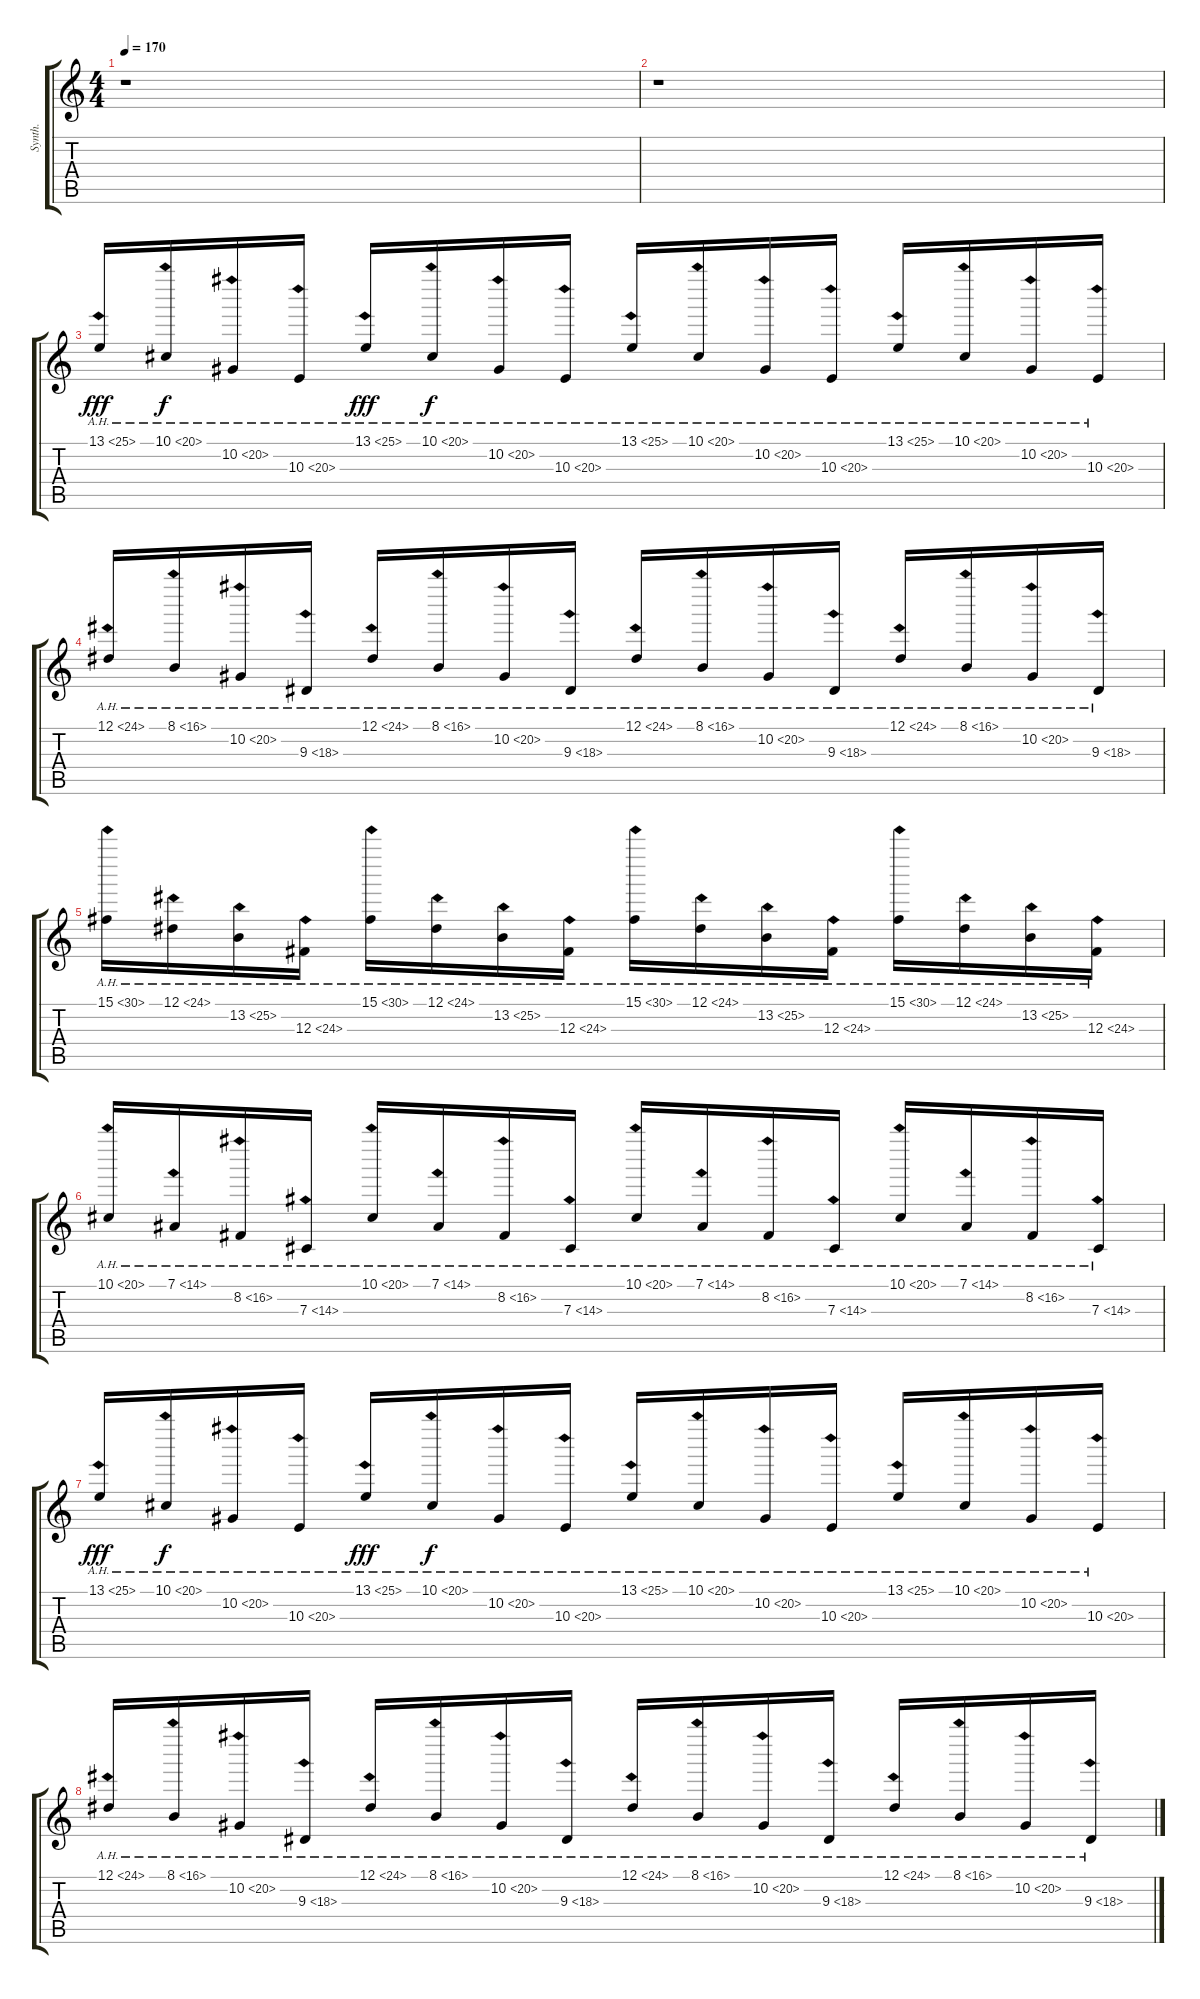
\track ("Synth." "Synth.") {instrument lead1square}
\staff {score tabs}
\tuning (Eb4 Bb3 Gb3 Db3 Ab2 Eb2) {hide}
\ts (4 4)
\tempo 170
\clef g2
\ks c
r.1{dy f} |
r.1 |
13.1{ah 12}.16{dy fff} 10.1{ah 10}.16{dy f} 10.2{ah 10}.16 10.3{ah 10}.16 13.1{ah 12}.16{dy fff} 10.1{ah 10}.16{dy f} 10.2{ah 10}.16 10.3{ah 10}.16 13.1{ah 12}.16 10.1{ah 10}.16 10.2{ah 10}.16 10.3{ah 10}.16 13.1{ah 12}.16 10.1{ah 10}.16 10.2{ah 10}.16 10.3{ah 10}.16 |
12.1{ah 12}.16 8.1{ah 8}.16 10.2{ah 10}.16 9.3{ah 9}.16 12.1{ah 12}.16 8.1{ah 8}.16 10.2{ah 10}.16 9.3{ah 9}.16 12.1{ah 12}.16 8.1{ah 8}.16 10.2{ah 10}.16 9.3{ah 9}.16 12.1{ah 12}.16 8.1{ah 8}.16 10.2{ah 10}.16 9.3{ah 9}.16 |
15.1{ah 15}.16 12.1{ah 12}.16 13.2{ah 12}.16 12.3{ah 12}.16 15.1{ah 15}.16 12.1{ah 12}.16 13.2{ah 12}.16 12.3{ah 12}.16 15.1{ah 15}.16 12.1{ah 12}.16 13.2{ah 12}.16 12.3{ah 12}.16 15.1{ah 15}.16 12.1{ah 12}.16 13.2{ah 12}.16 12.3{ah 12}.16 |
10.1{ah 10}.16 7.1{ah 7}.16 8.2{ah 8}.16 7.3{ah 7}.16 10.1{ah 10}.16 7.1{ah 7}.16 8.2{ah 8}.16 7.3{ah 7}.16 10.1{ah 10}.16 7.1{ah 7}.16 8.2{ah 8}.16 7.3{ah 7}.16 10.1{ah 10}.16 7.1{ah 7}.16 8.2{ah 8}.16 7.3{ah 7}.16 |
13.1{ah 12}.16{dy fff} 10.1{ah 10}.16{dy f} 10.2{ah 10}.16 10.3{ah 10}.16 13.1{ah 12}.16{dy fff} 10.1{ah 10}.16{dy f} 10.2{ah 10}.16 10.3{ah 10}.16 13.1{ah 12}.16 10.1{ah 10}.16 10.2{ah 10}.16 10.3{ah 10}.16 13.1{ah 12}.16 10.1{ah 10}.16 10.2{ah 10}.16 10.3{ah 10}.16 |
12.1{ah 12}.16 8.1{ah 8}.16 10.2{ah 10}.16 9.3{ah 9}.16 12.1{ah 12}.16 8.1{ah 8}.16 10.2{ah 10}.16 9.3{ah 9}.16 12.1{ah 12}.16 8.1{ah 8}.16 10.2{ah 10}.16 9.3{ah 9}.16 12.1{ah 12}.16 8.1{ah 8}.16 10.2{ah 10}.16 9.3{ah 9}.16
